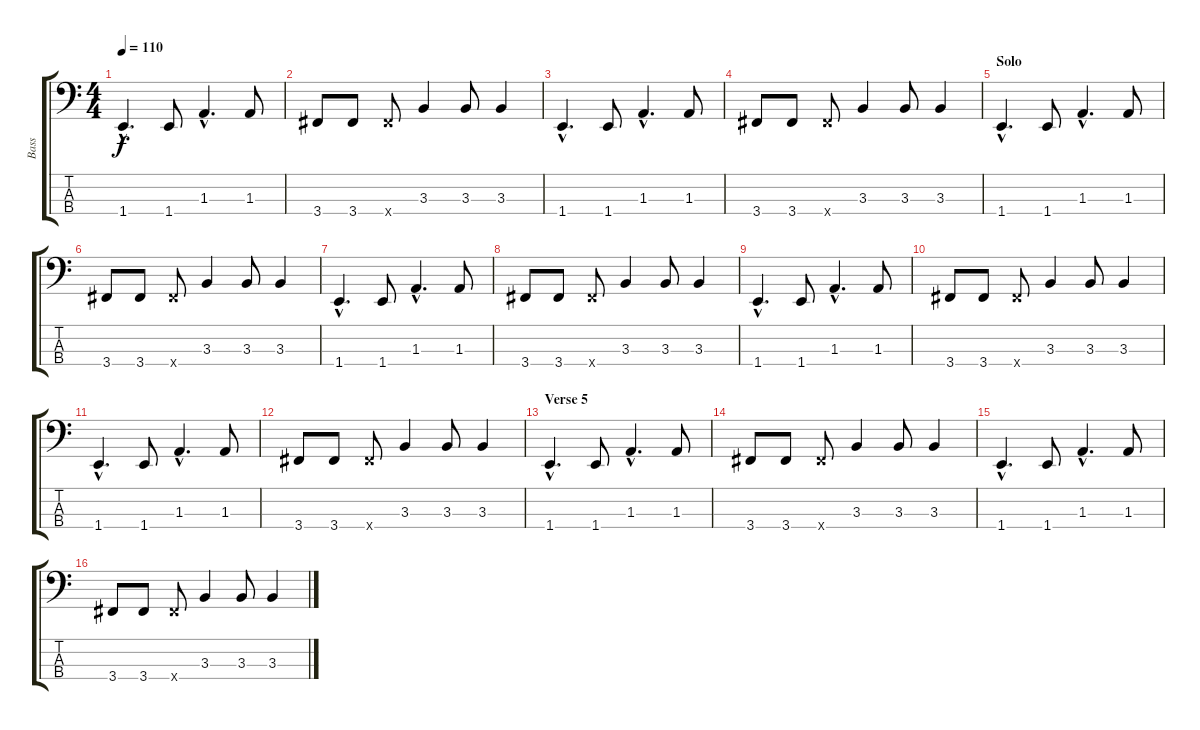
\track ("Bass" "Bass") {instrument electricbassfinger}
\staff {score tabs}
\tuning (Gb2 Db2 Ab1 Eb1) {hide}
\ts (4 4)
\tempo 110
\clef f4
\ks c
1.4{hac}.4{d dy f} 1.4.8 1.3{hac}.4{d} 1.3.8 |
3.4.8 3.4.8 3.4{x}.8 3.3.4 3.3.8 3.3.4 |
1.4{hac}.4{d} 1.4.8 1.3{hac}.4{d} 1.3.8 |
3.4.8 3.4.8 3.4{x}.8 3.3.4 3.3.8 3.3.4 |
\section ("" "Solo")
1.4{hac}.4{d} 1.4.8 1.3{hac}.4{d} 1.3.8 |
3.4.8 3.4.8 3.4{x}.8 3.3.4 3.3.8 3.3.4 |
1.4{hac}.4{d} 1.4.8 1.3{hac}.4{d} 1.3.8 |
3.4.8 3.4.8 3.4{x}.8 3.3.4 3.3.8 3.3.4 |
1.4{hac}.4{d} 1.4.8 1.3{hac}.4{d} 1.3.8 |
3.4.8 3.4.8 3.4{x}.8 3.3.4 3.3.8 3.3.4 |
1.4{hac}.4{d} 1.4.8 1.3{hac}.4{d} 1.3.8 |
3.4.8 3.4.8 3.4{x}.8 3.3.4 3.3.8 3.3.4 |
\section ("" "Verse 5")
1.4{hac}.4{d} 1.4.8 1.3{hac}.4{d} 1.3.8 |
3.4.8 3.4.8 3.4{x}.8 3.3.4 3.3.8 3.3.4 |
1.4{hac}.4{d} 1.4.8 1.3{hac}.4{d} 1.3.8 |
3.4.8 3.4.8 3.4{x}.8 3.3.4 3.3.8 3.3.4
